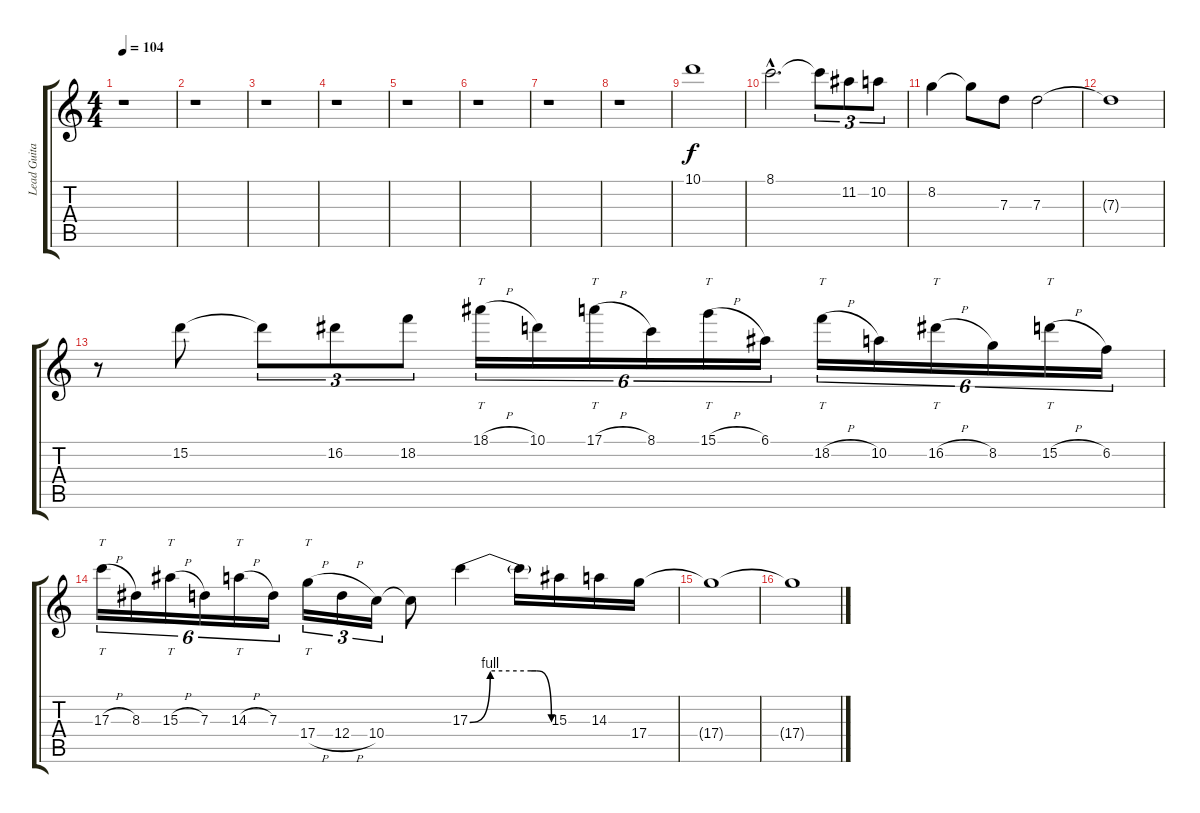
\track ("Lead Guitar (P.Rondat)" "Lead Guita") {instrument overdrivenguitar}
\staff {score tabs}
\tuning (E4 B3 G3 D3 A2 E2) {hide}
\ts (4 4)
\tempo 104
\clef g2
\ks c
r.1{dy f instrument overdrivenguitar} |
r.1 |
r.1 |
r.1 |
r.1 |
r.1 |
r.1 |
r.1 |
10.1.1 |
8.1{hac}.2{d} 8.1{t}.8{tu (3 2)} 11.2.8{tu (3 2)} 10.2.8{tu (3 2)} |
8.2.4 8.2{t}.8 7.3.8 7.3.2 |
7.3{t}.1 |
r.8 15.2.8 15.2{t}.8{tu (3 2)} 16.2.8{tu (3 2)} 18.2.8{tu (3 2)} 18.1{h}.16{tt tu (6 4)} 10.1.16{tu (6 4)} 17.1{h}.16{tt tu (6 4)} 8.1.16{tu (6 4)} 15.1{h}.16{tt tu (6 4)} 6.1.16{tu (6 4)} 18.2{h}.16{tt tu (6 4)} 10.2.16{tu (6 4)} 16.2{h}.16{tt tu (6 4)} 8.2.16{tu (6 4)} 15.2{h}.16{tt tu (6 4)} 6.2.16{tu (6 4)} |
17.3{h}.16{tt tu (6 4)} 8.3.16{tu (6 4)} 15.3{h}.16{tt tu (6 4)} 7.3.16{tu (6 4)} 14.3{h}.16{tt tu (6 4)} 7.3.16{tu (6 4)} 17.4{h}.16{tt tu (3 2)} 12.4{h}.16{tu (3 2)} 10.4.16{tu (3 2)} 10.4{t}.8 17.3{be (custom 0 0 15 4 45 4 49 4 60 0)}.4 17.3{t}.16 15.3.16 14.3.16 17.4.16 |
17.4{t}.1 |
17.4{t}.1
